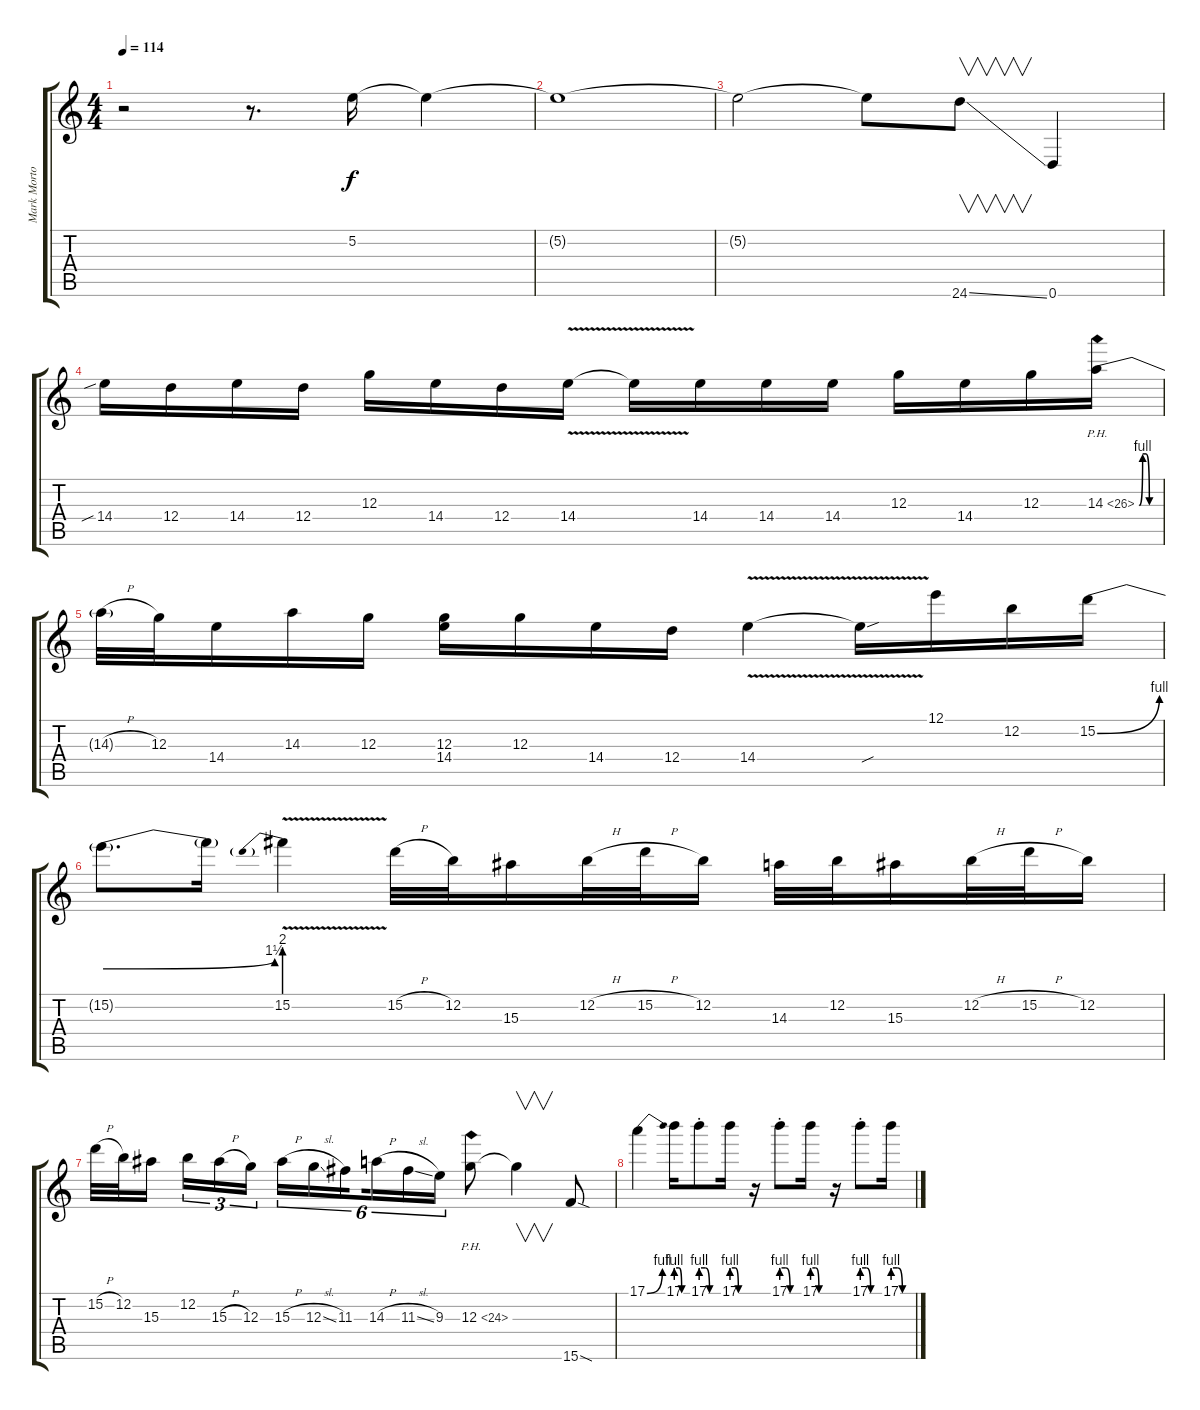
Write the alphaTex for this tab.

\track ("Mark Morton (Lead)" "Mark Morto") {instrument distortionguitar}
\staff {score tabs}
\tuning (E4 B3 G3 D3 A2 D2) {hide}
\ts (4 4)
\tempo 114
\clef g2
\ks c
r.2{dy f} r.8{d} 5.2.16{volume 5} 5.2{t}.4{volume 7} |
5.2{t}.1{volume 10} |
5.2{t}.2{volume 13} 5.2{t}.8{volume 16} 24.6{ss}.8{v} 0.6.4 |
14.4{sib}.16 12.4.16 14.4.16 12.4.16 12.3.16 14.4.16 12.4.16 14.4{v}.16 14.4{t}.16 14.4.16 14.4.16 14.4.16 12.3.16 14.4.16 12.3.16 14.3{be (custom 0 0 10 4 20 4 30 0 60 0) ph 12}.16 |
14.3{h t}.32 12.3.32 14.4.16 14.3.16 12.3.16 (12.3 14.4).16 12.3.16 14.4.16 12.4.16 14.4{v}.4 14.4{sou t}.16 12.1.16 12.2.16 15.2{be (bend 0 0 60 4)}.16 |
15.2{be (bend 0 4 60 6) t}.8{d} 15.2{t}.16 15.2{be (prebend 0 8 60 8) v}.4 15.2{h}.32 12.2.32 15.3.16 12.2{h}.32 15.2{h}.32 12.2.16 14.3.32 12.2.32 15.3.16 12.2{h}.32 15.2{h}.32 12.2.16 |
15.2{h}.32 12.2.32 15.3.16{beam splitsecondary} 12.2.16{tu (3 2)} 15.3{h}.16{tu (3 2)} 12.3.16{tu (3 2)} 15.3{h}.16{tu (6 4)} 12.3{sl}.16{tu (6 4)} 11.3.16{tu (6 4) beam splitsecondary} 14.3{h}.16{tu (6 4)} 11.3{sl}.16{tu (6 4)} 9.3.16{tu (6 4)} 12.3{ph 12}.8 12.3{t}.4{v} 15.6{sod}.8 |
17.1{be (bend 0 0 60 4)}.4 17.1{be (custom 0 4 15 4 30 0 60 0)}.16 17.1{be (custom 0 4 15 4 30 0 60 0) st}.8 17.1{be (custom 0 4 15 4 30 0 60 0)}.16 r.16 17.1{be (custom 0 4 15 4 30 0 60 0) st}.8 17.1{be (custom 0 4 15 4 30 0 60 0)}.16 r.16 17.1{be (custom 0 4 15 4 30 0 60 0) st}.8 17.1{be (custom 0 4 15 4 30 0 60 0)}.16
